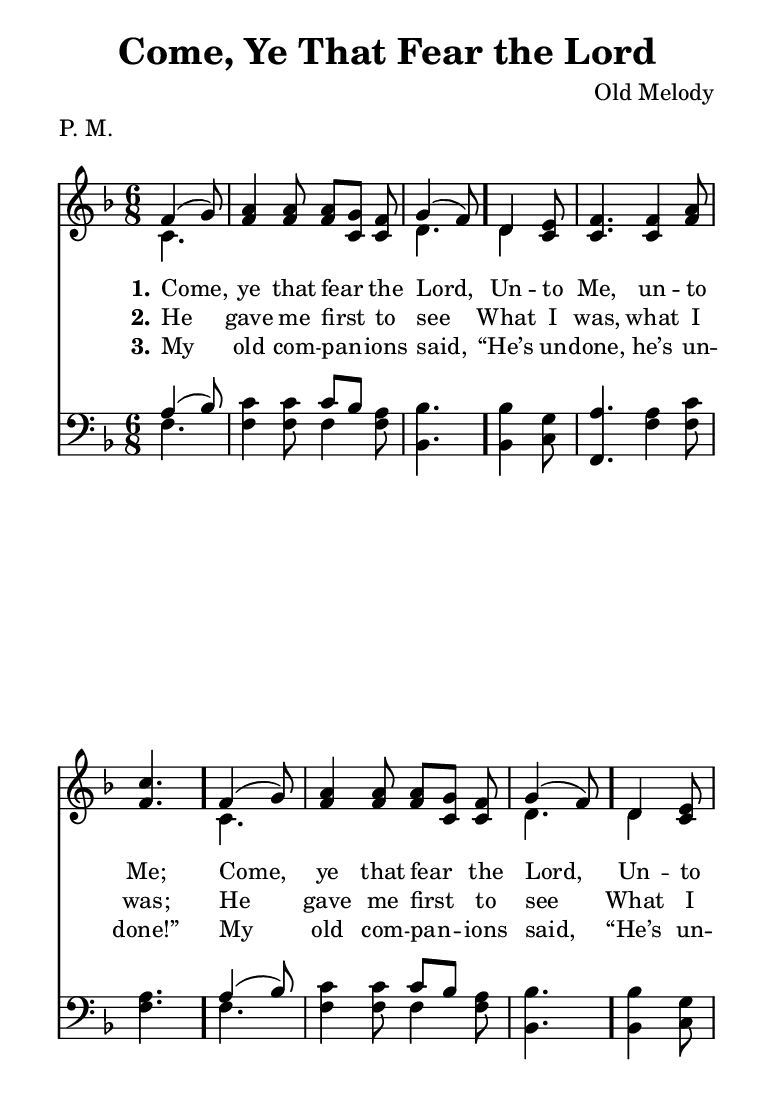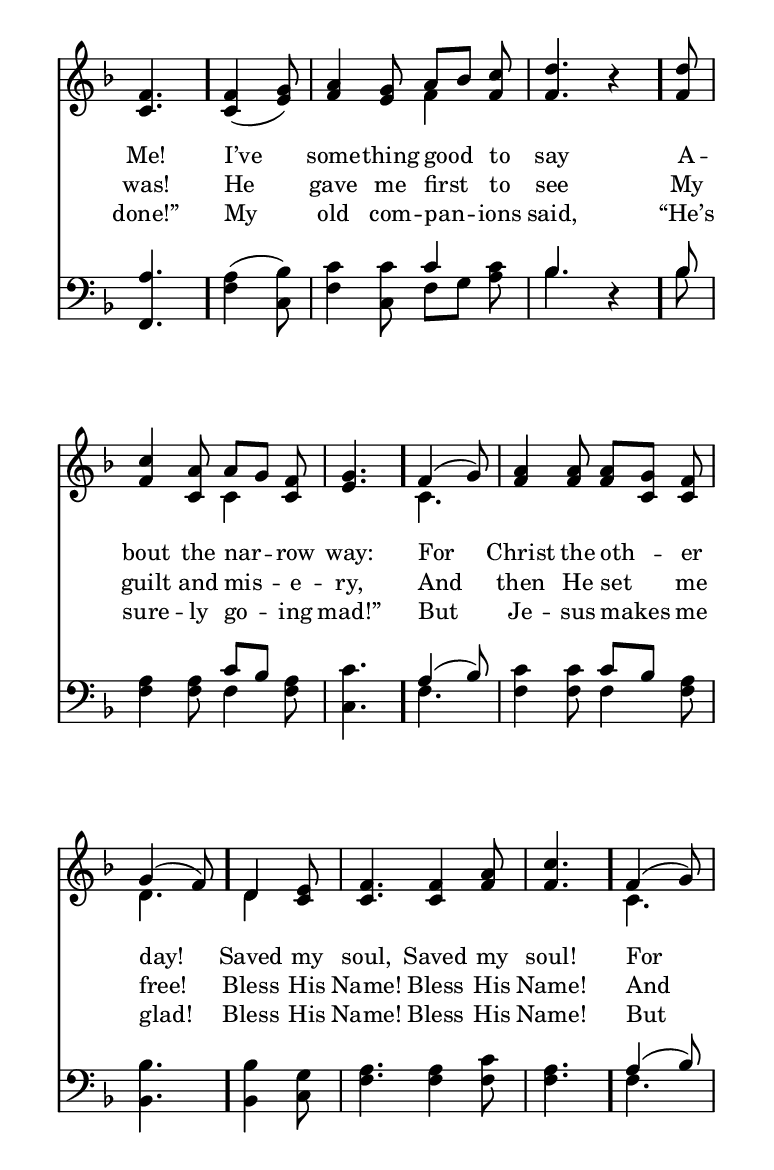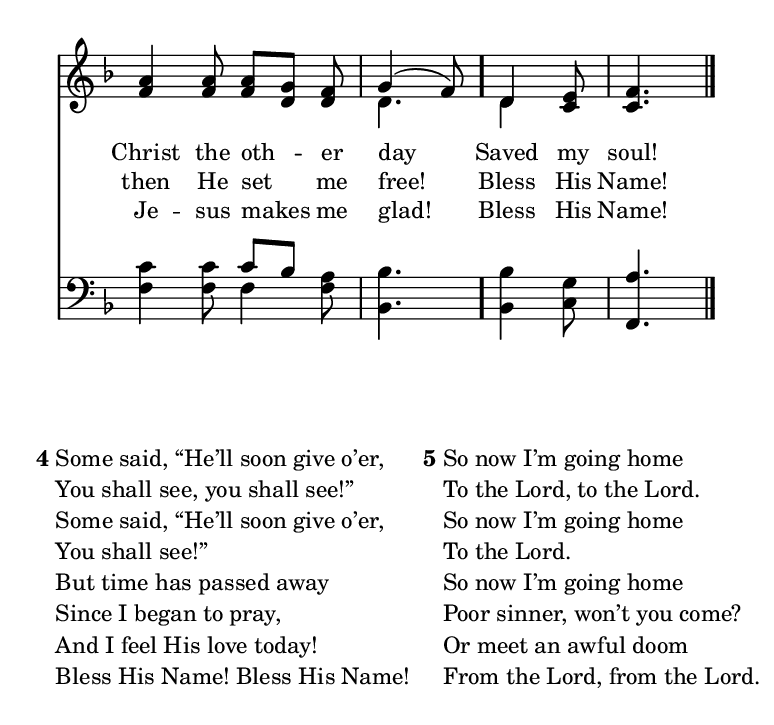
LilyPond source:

\include "common/global.ily"
\paper {
  \include "common/paper.ily"
  %ragged-bottom = ##t
  %ragged-last-bottom = ##t
  %systems-per-page = ##f
  %page-count = ##f
}

\header{
  hymnnumber = "78"
  title = "Come, Ye That Fear the Lord"
  tunename = "Lorneville"
  meter = "P. M."
  %poet = ""
  composer = "Old Melody"
  %copyright = ""
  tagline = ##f
}

% for fermata in MIDI
ta = { \tempo 4=100 }
tb = { \tempo 4=50  }

patternAA = { c4( c8) | c4 c8 c8[ c8] c8 | c4( c8) }
patternAB = { c4.     | c4 c8 c8[ c8] c8 | c4.     }
patternAC = { c4( c8) | c4 c8 c8[ c8] c8 | c4.     }
patternAD = { c4.     | c4 c8 c4      c8 | c4.     }

patternBA = { c4 c8 c4. }

patternCA = { \patternBA }

patternDA = { c4( c8) | c4 c8 c8[ c8] c8 | c4. c4 }
patternDB = { c4( c8) | c4 c8 c4      c8 | c4. c4 }

patternEA = { c8 | c4 c8 c8[ c8] c8 | c4. }
patternEB = { c8 | c4 c8 c4      c8 | c4. }

global = {
  \include "common/overrides.ily"
  \override Staff.TimeSignature.style = #'numbered
  \time 6/8
  \override Score.MetronomeMark.transparent = ##t % hide all fermata changes too
  \ta
  \key f \major
  \partial 4.
  \autoBeamOff
}

notesSoprano = {
\global
\relative c' {

  \changePitch \patternAA { f g | a a a g f | g f }
  \changePitch \patternBA { d e | f f a | c }
  \changePitch \patternAA { f, g a a a g f | g f }
  \changePitch \patternCA { d e f }

  \changePitch \patternDA { f g | a g a bes c | d r }
  \changePitch \patternEA { d | c a a g f | g }
  \changePitch \patternAA { f g | a a a g f | g f }
  \changePitch \patternCA { d e f }
  \changePitch \patternCA { f a | c }

  \changePitch \patternAA { f, g | a a a g f | g f }
  \changePitch \patternCA { d e | f }

  \bar "|."

}
}

notesAlto = {
\global
\relative e' {

  \changePitch \patternAB { c | f f f c c | d }
  \changePitch \patternBA { d c | c c f | f }
  \changePitch \patternAB { c | f f f c c | d }
  \changePitch \patternCA { d c | c }

  \changePitch \patternDB { c e | f e f f | f r }
  \changePitch \patternEB { f | f c c c | e }
  \changePitch \patternAB { c | f f f c c | d }
  \changePitch \patternCA { d c c }
  \changePitch \patternCA { c f | f }

  \changePitch \patternAB { c | f f f d d | d }
  \changePitch \patternCA { d c | c }

}
}

notesTenor = {
\global
\relative a {

  \changePitch \patternAC { a bes | c c c bes a | bes }
  \changePitch \patternBA { bes g | a a c | a }
  \changePitch \patternAC { a bes | c c c bes a | bes }
  \changePitch \patternCA { bes g | a }

  \changePitch \patternDB { a bes | c c c c | bes r }
  \changePitch \patternEA { bes | a a c bes a | c }
  \changePitch \patternAC { a bes | c c c bes a | bes }
  \changePitch \patternCA { bes g | a}
  \changePitch \patternCA { a c | a }

  \changePitch \patternAC { a bes | c c c bes a | bes }
  \changePitch \patternCA { bes g | a }

}
}

notesBass = {
\global
\relative f {

  \changePitch \patternAD { f | f f f f | bes, }
  \changePitch \patternBA { bes c | f, f' f | f }
  \changePitch \patternAD { f | f f f f | bes, }
  \changePitch \patternCA { bes c | f, }

  \changePitch \patternDA { f' c | f c f g a | bes r }
  \changePitch \patternEB { bes | f f f f | c }
  \changePitch \patternAD { f | f f f f | bes, }
  \changePitch \patternCA { bes c | f }
  \changePitch \patternCA { f f | f }

  \changePitch \patternAD { f | f f f f | bes, }
  \changePitch \patternCA { bes c | f, }

}
}

wordsA = \lyricmode {
\set stanza = "1."

Come, ye that fear the Lord, \bar "."
Un -- to Me, un -- to Me; \bar "."
Come, ye that fear the Lord, \bar "."
Un -- to Me! \bar "."
I’ve some -- thing good to say \bar "."
A -- bout the nar -- row way: \bar "."
For Christ the oth -- er day! \bar "."
Saved my soul, Saved my soul! \bar "."
For Christ the oth -- er day \bar "."
Saved my soul! \bar "."

}

wordsB = \lyricmode {
\set stanza = "2."

He gave me first to see
What I was, what I was;
He gave me first to see
What I was!
He gave me first to see
My guilt and mis -- e -- ry,
And then He set me free!
Bless His Name! Bless His Name!
And then He set me free!
Bless His Name!

}

wordsC = \lyricmode {
\set stanza = "3."

My old com -- pan -- ions said,
“He’s un -- done, he’s un -- done!”
My old com -- pan -- ions said,
“He’s un -- done!”
My old com -- pan -- ions said,
“He’s sure -- ly go -- ing mad!”
But Je -- sus makes me glad!
Bless His Name! Bless His Name!
But Je -- sus makes me glad!
Bless His Name!

}

wordsD = \markuplist {

\line { Some said, “He’ll soon give o’er, }
\line { You shall see, you shall see!” }
\line { Some said, “He’ll soon give o’er, }
\line { You shall see!” }
\line { But time has passed away }
\line { Since I began to pray, }
\line { And I feel His love today! }
\line { Bless His Name! Bless His Name! }

}

wordsE = \markuplist {

\line { So now I’m going home }
\line { To the Lord, to the Lord. }
\line { So now I’m going home }
\line { To the Lord. }
\line { So now I’m going home }
\line { Poor sinner, won’t you come? }
\line { Or meet an awful doom }
\line { From the Lord, from the Lord. }

}

\score {
  \context ChoirStaff <<
    \context Staff = upper <<
      \set ChoirStaff.systemStartDelimiter = #'SystemStartBar
      \set ChoirStaff.printPartCombineTexts = ##f
      \partcombine #'(2 . 9) \notesSoprano \notesAlto
      \context NullVoice = sopranos { \voiceOne << \notesSoprano >> }
      \context NullVoice = altos { \voiceTwo << \notesAlto >> }
      \context Lyrics = one   \lyricsto sopranos \wordsA
      \context Lyrics = two   \lyricsto sopranos \wordsB
      \context Lyrics = three \lyricsto sopranos \wordsC
    >>
    \context Staff = men <<
      \clef bass
      \set ChoirStaff.printPartCombineTexts = ##f
      \partcombine #'(2 . 9) \notesTenor \notesBass
      \context NullVoice = tenors { \voiceOne << \notesTenor >> }
      \context NullVoice = basses { \voiceTwo << \notesBass >> }
    >>
  >>
  \layout {
    \include "common/layout.ily"
  }
  \midi{
    \include "common/midi.ily"
  }
}

\noPageBreak

\markup { \fill-line { %\column {
  \hspace #0.1
  \line{ \bold 4 \column { \wordsD } } %\combine \null \vspace #0.4
  \hspace #0.1
  \line{ \bold 5 \column { \wordsE } } %\combine \null \vspace #0.4
  \hspace #0.1
} } %}

\version "2.19.49"  % necessary for upgrading to future LilyPond versions.

% vi:set et ts=2 sw=2 ai nocindent syntax=lilypond:
